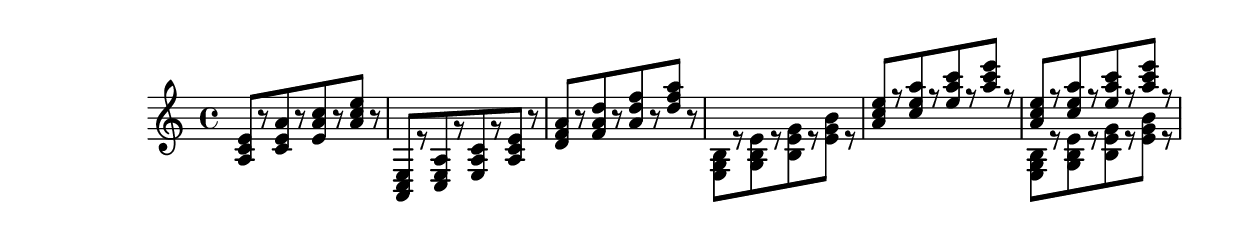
\header {
    texidoc = "Rests under beams are only moved if necessary."
}

\version "2.4.0"

fig =   \relative c' {
    <a c e>8[ r <c e a> r <e a c> r <a c e>]  r |
}

			 
\score {
   \relative c' \new Staff {
     \fig 
      \transpose c c,  \fig
      \new Voice { \stemUp \transpose c f  \fig }
      <<
	  \\
	  \transpose f c \fig
      >>
      
      <<
	  { \transpose c c' \fig }
	  \\
	  {} 
      >>
      
      << \transpose c c' \fig \\
	  \transpose f c \fig
      >>
  }

  \layout {
      raggedright = ##t
  }
}

